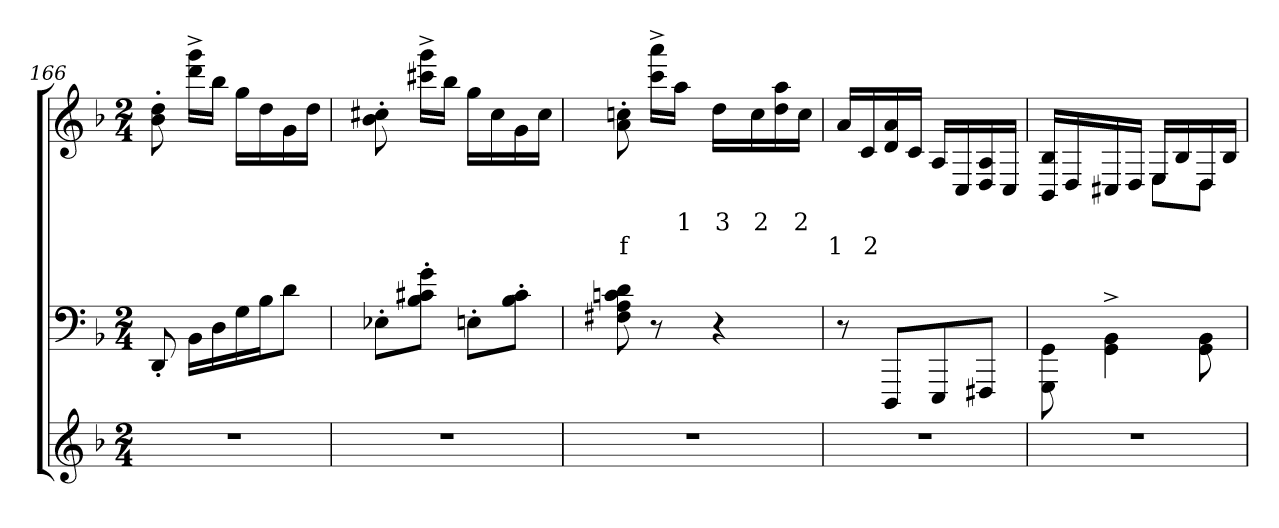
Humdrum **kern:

**kern	**kern	**kern	**text	**text
*part3	*part2	*part1	*part1	*part1
*staff3	*staff2	*staff1	*staff1	*staff1
*clefG2	*clefF4	*clefG2	*	*
*k[b-]	*k[b-]	*k[b-]	*	*
*M2/4	*M2/4	*M2/4	*	*
=166	=166	=166	=166	=166
2r	8DD'>	8dd'> 8b-'>	.	.
.	16BB-LL	16ggg^> 16ddd^>LL	.	.
.	16D	16bb-JJ	.	.
.	16G	16ggLL	.	.
.	16B-J	16dd	.	.
.	8dJ	16g	.	.
.	.	16ddJJ	.	.
=167	=167	=167	=167	=167
2r	8E-X'>L	8cc#X'> 8b-'>	.	.
.	8g'> 8c#X'> 8B-'>J	16ggg^> 16ccc#^>LL	.	.
.	.	16bb-JJ	.	.
.	8En'>L	16ggLL	.	.
.	.	16cc#	.	.
.	8c#'> 8B-'>J	16g	.	.
.	.	16cc#JJ	.	.
=168	=168	=168	=168	=168
2r	8d 8cn 8A 8F#X	8ccn'> 8a'>	.	f
.	8r	16aaa^> 16ccc^>LL	.	.
.	.	16aaJJ	1	.
.	4r	16ddLL	3	.
.	.	16cc	2	.
.	.	16aa 16dd	.	.
.	.	16ccJJ	2	.
=169	=169	=169	=169	=169
2r	8r	16aLL	.	1
.	.	16c	.	2
.	8DDDL	16a 16d	.	.
.	.	16cJJ	.	.
.	8EEE	16ALL	.	.
.	.	16C	.	.
.	8FFF#XJ	16A 16D	.	.
.	.	16CJJ	.	.
=170	=170	=170	=170	=170
*	*	*^	*	*
2r	8GG\ 8GGG\	16B- 16BB-LL	4ryy	.	.
.	.	16D	.	.	.
.	4BB-\^> 4GG\^>	16C#X	.	.	.
.	.	16DJJ	.	.	.
.	.	16ELL	8EL	.	.
.	.	16B-	.	.	.
.	8BB-\ 8GG\	16D	8DJ	.	.
.	.	16B-JJ	.	.	.
*	*	*v	*v	*	*
=	=	=	=	=
*-	*-	*-	*-	*-
